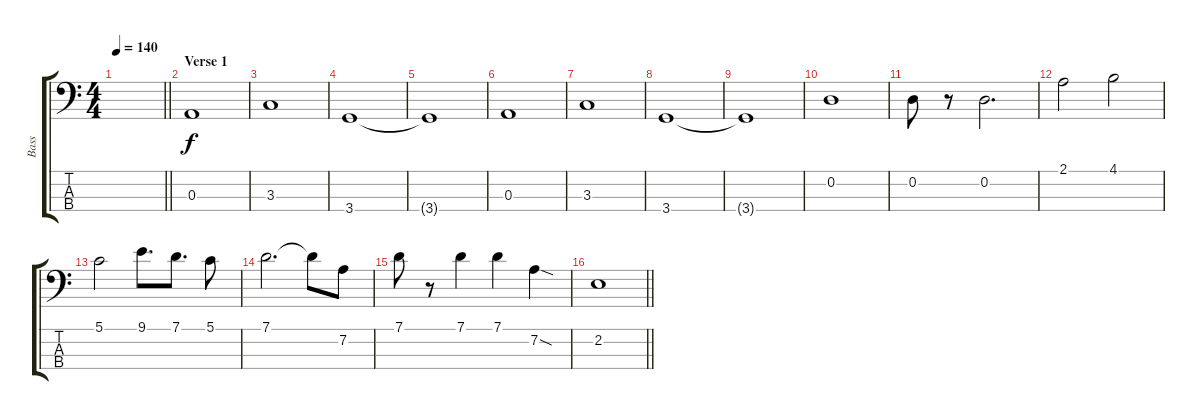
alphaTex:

\track ("Bass" "Bass") {instrument electricbassfinger}
\staff {score tabs}
\tuning (G2 D2 A1 E1) {hide}
\ts (4 4)
\section ("" "")
\tempo 140
\clef f4
\barLineRight lightlight
\ks c
|
\section ("" "Verse 1")
0.3.1 |
3.3.1 |
3.4.1 |
3.4{t}.1 |
0.3.1 |
3.3.1 |
3.4.1 |
3.4{t}.1 |
0.2.1 |
0.2.8 r.8 0.2.2{d} |
2.1.2 4.1.2 |
5.1.2 9.1.8{d} 7.1.8{d} 5.1.8 |
7.1.2{d} 7.1{t}.8 7.2.8 |
7.1.8 r.8 7.1.4 7.1.4 7.2{sod}.4 |
\barLineRight lightlight
2.2.1
